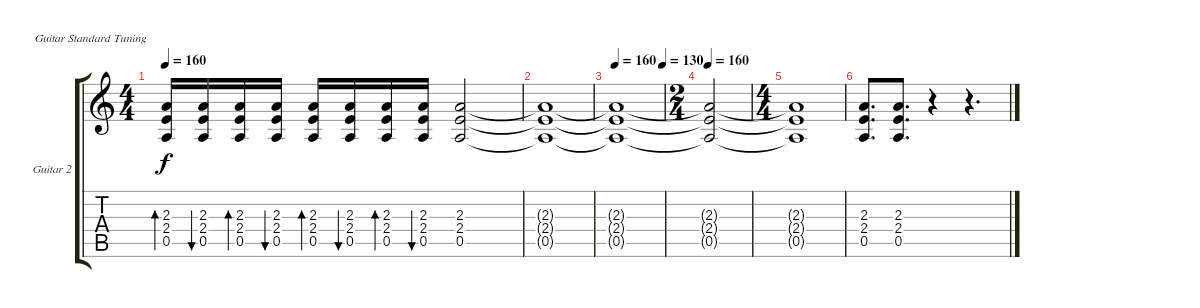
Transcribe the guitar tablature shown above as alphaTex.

\bracketExtendMode groupsimilarinstruments
\firstSystemTrackNameOrientation horizontal
\otherSystemsTrackNameOrientation horizontal
\track ("Gtr. Rhythm 2" "Guitar 2") {instrument overdrivenguitar}
\staff {score tabs}
\tuning (E4 B3 G3 D3 A2 E2)
\ts (4 4)
\tempo 160
\clef g2
\ks c
(2.3 2.4 0.5).16{bd 60 dy f} (2.3 2.4 0.5).16{bu 60} (2.3 2.4 0.5).16{bd 60} (2.3 2.4 0.5).16{bu 60} (2.3 2.4 0.5).16{bd 60} (2.3 2.4 0.5).16{bu 60} (2.3 2.4 0.5).16{bd 60} (2.3 2.4 0.5).16{bu 60} (2.3 2.4 0.5).2 |
(2.3{t} 2.4{t} 0.5{t}).1 |
\tempo 160
\tempo (130 0.983957)
(2.3{t} 2.4{t} 0.5{t}).1 |
\ts (2 4)
\tempo 160
(2.3{t} 2.4{t} 0.5{t}).2 |
\ts (4 4)
(2.3{t} 2.4{t} 0.5{t}).1 |
(2.3 2.4 0.5).8{d} (2.3 2.4 0.5).8{d} r.4 r.4{d}
